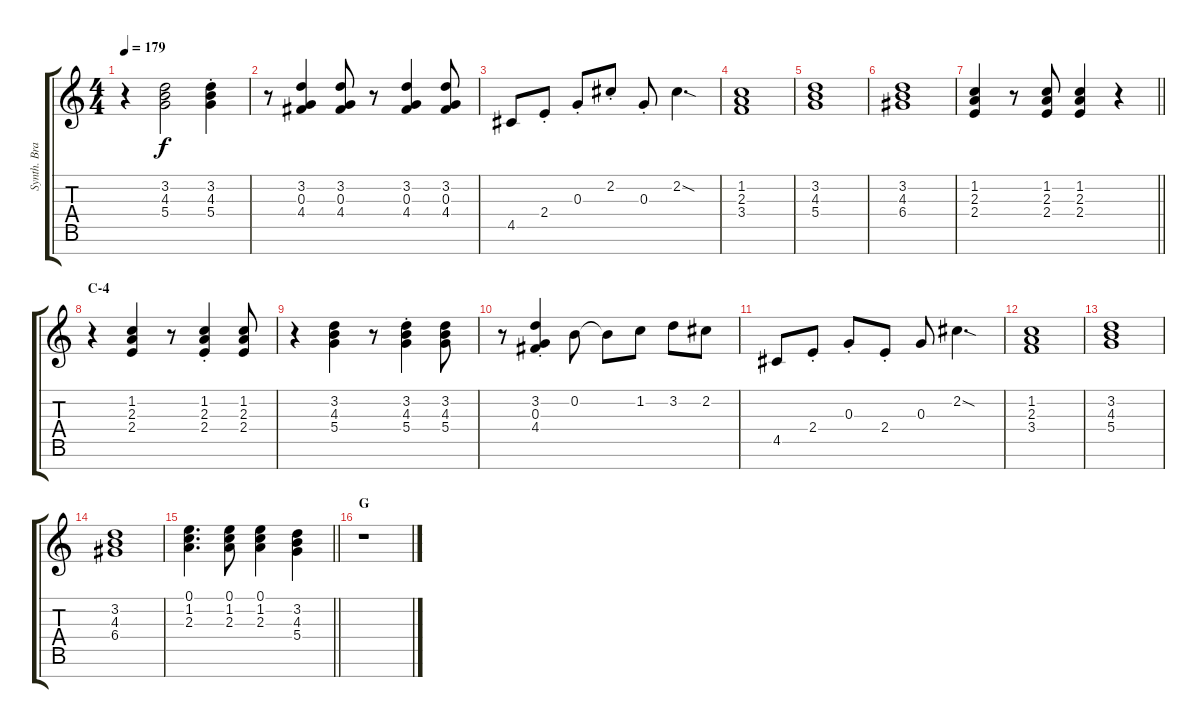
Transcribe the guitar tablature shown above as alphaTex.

\track ("Synth. Brass" "Synth. Bra") {instrument brasssection}
\staff {score tabs}
\tuning (E5 B4 G4 D4 A3 E3 B2) {hide}
\ts (4 4)
\tempo 179
\clef g2
\ks c
r.4{dy f} (3.2 4.3 5.4).2 (3.2{st} 4.3{st} 5.4{st}).4 |
r.8 (3.2 0.3 4.4).4 (3.2 0.3 4.4).8 r.8 (3.2 0.3 4.4).4 (3.2 0.3 4.4).8 |
4.5.8 2.4{st}.8 0.3{st}.8 2.2{st}.8 0.3{st}.8 2.2{sod}.4{d} |
(1.2 2.3 3.4).1 |
(3.2 4.3 5.4).1 |
(3.2 4.3 6.4).1 |
\barLineRight lightlight
(1.2 2.3 2.4).4 r.8 (1.2 2.3 2.4).8 (1.2 2.3 2.4).4 r.4 |
\section ("" "C-4")
r.4 (1.2 2.3 2.4).4 r.8 (1.2{st} 2.3{st} 2.4{st}).4 (1.2 2.3 2.4).8 |
r.4 (3.2 4.3 5.4).4 r.8 (3.2{st} 4.3{st} 5.4{st}).4 (3.2 4.3 5.4).8 |
r.8 (3.2{st} 0.3{st} 4.4{st}).4 0.2.8 0.2{t}.8 1.2.8 3.2.8 2.2.8 |
4.5.8 2.4{st}.8 0.3{st}.8 2.4{st}.8 0.3.8 2.2{sod}.4{d} |
(1.2 2.3 3.4).1 |
(3.2 4.3 5.4).1 |
(3.2 4.3 6.4).1 |
\barLineRight lightlight
(0.1 1.2 2.3).4{d} (0.1 1.2 2.3).8 (0.1 1.2 2.3).4 (3.2 4.3 5.4).4 |
\section ("" "G")
r.1
